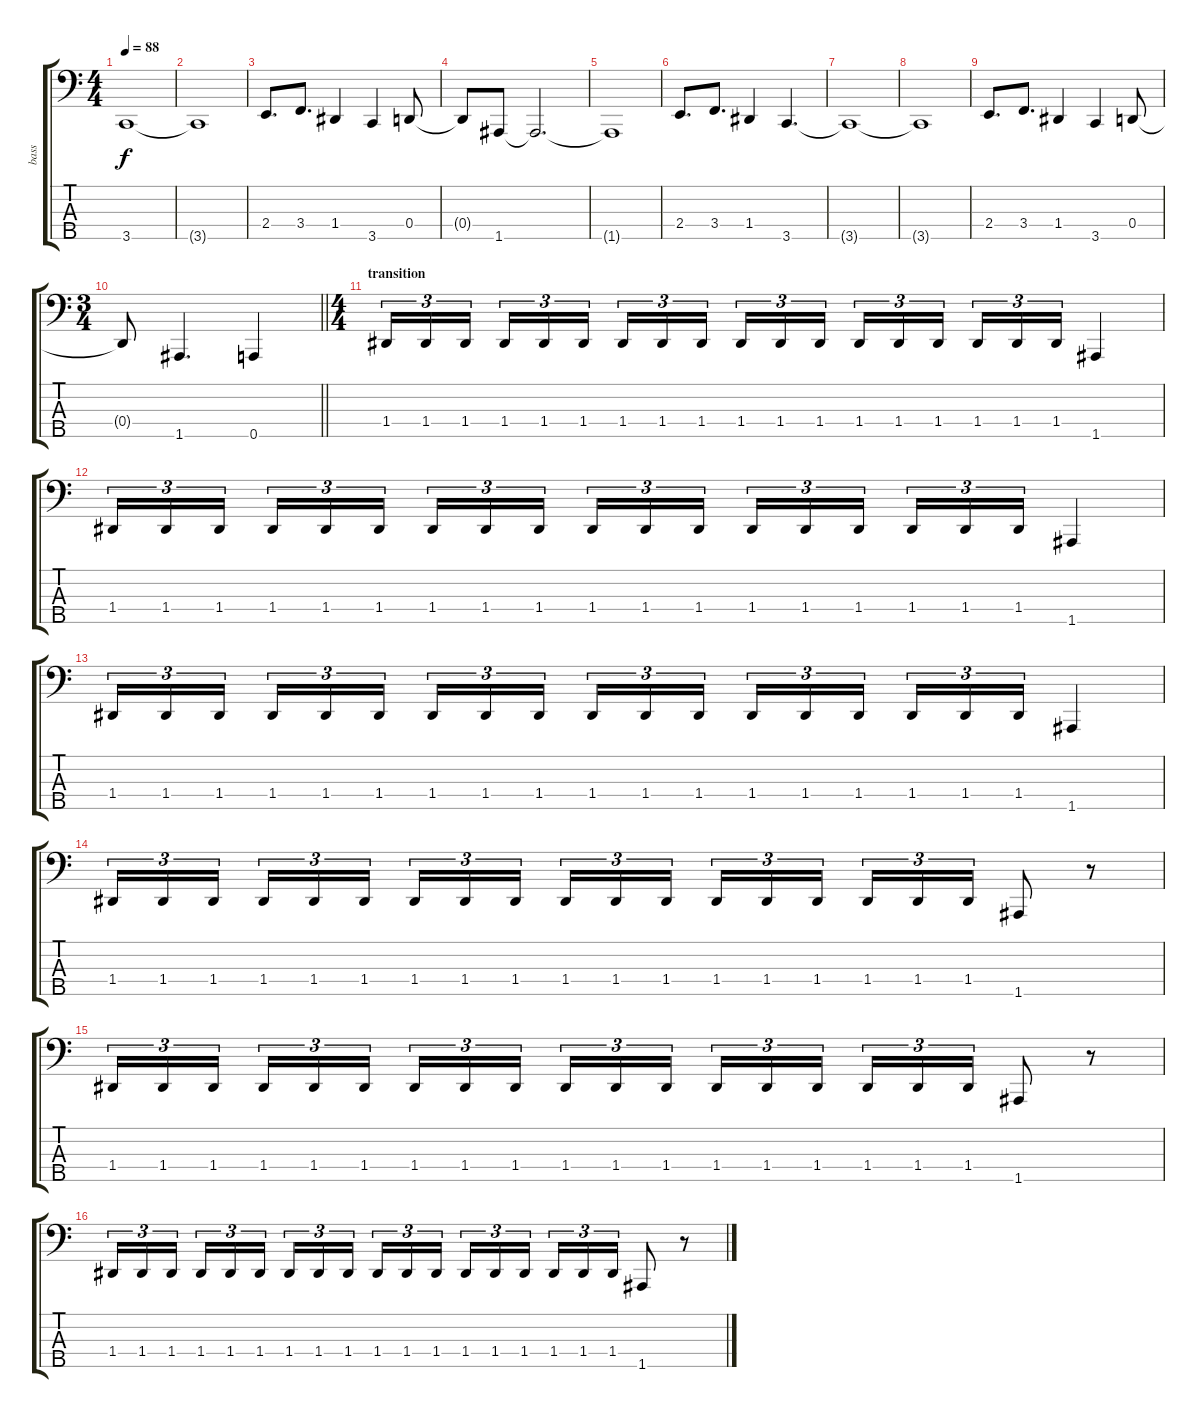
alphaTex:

\track ("bass" "bass") {instrument electricbasspick}
\staff {score tabs}
\tuning (G2 D2 A1 D1 A0) {hide}
\ts (4 4)
\tempo 88
\clef f4
\ks c
3.5{t}.1{dy f} |
3.5{t}.1 |
2.4.8{d} 3.4.8{d} 1.4.4 3.5.4 0.4.8 |
0.4{t}.8 1.5.8 1.5{t}.2{d} |
1.5{t}.1 |
2.4.8{d} 3.4.8{d} 1.4.4 3.5.4{d} |
3.5{t}.1 |
3.5{t}.1 |
2.4.8{d} 3.4.8{d} 1.4.4 3.5.4 0.4.8 |
\ts (3 4)
\barLineRight lightlight
0.4{t}.8 1.5.4{d} 0.5.4 |
\ts (4 4)
\section ("" "transition")
1.4.16{tu (3 2)} 1.4.16{tu (3 2)} 1.4.16{tu (3 2) beam splitsecondary} 1.4.16{tu (3 2)} 1.4.16{tu (3 2)} 1.4.16{tu (3 2)} 1.4.16{tu (3 2)} 1.4.16{tu (3 2)} 1.4.16{tu (3 2) beam splitsecondary} 1.4.16{tu (3 2)} 1.4.16{tu (3 2)} 1.4.16{tu (3 2)} 1.4.16{tu (3 2)} 1.4.16{tu (3 2)} 1.4.16{tu (3 2) beam splitsecondary} 1.4.16{tu (3 2)} 1.4.16{tu (3 2)} 1.4.16{tu (3 2)} 1.5.4 |
1.4.16{tu (3 2)} 1.4.16{tu (3 2)} 1.4.16{tu (3 2) beam splitsecondary} 1.4.16{tu (3 2)} 1.4.16{tu (3 2)} 1.4.16{tu (3 2)} 1.4.16{tu (3 2)} 1.4.16{tu (3 2)} 1.4.16{tu (3 2) beam splitsecondary} 1.4.16{tu (3 2)} 1.4.16{tu (3 2)} 1.4.16{tu (3 2)} 1.4.16{tu (3 2)} 1.4.16{tu (3 2)} 1.4.16{tu (3 2) beam splitsecondary} 1.4.16{tu (3 2)} 1.4.16{tu (3 2)} 1.4.16{tu (3 2)} 1.5.4 |
1.4.16{tu (3 2)} 1.4.16{tu (3 2)} 1.4.16{tu (3 2) beam splitsecondary} 1.4.16{tu (3 2)} 1.4.16{tu (3 2)} 1.4.16{tu (3 2)} 1.4.16{tu (3 2)} 1.4.16{tu (3 2)} 1.4.16{tu (3 2) beam splitsecondary} 1.4.16{tu (3 2)} 1.4.16{tu (3 2)} 1.4.16{tu (3 2)} 1.4.16{tu (3 2)} 1.4.16{tu (3 2)} 1.4.16{tu (3 2) beam splitsecondary} 1.4.16{tu (3 2)} 1.4.16{tu (3 2)} 1.4.16{tu (3 2)} 1.5.4 |
1.4.16{tu (3 2)} 1.4.16{tu (3 2)} 1.4.16{tu (3 2) beam splitsecondary} 1.4.16{tu (3 2)} 1.4.16{tu (3 2)} 1.4.16{tu (3 2)} 1.4.16{tu (3 2)} 1.4.16{tu (3 2)} 1.4.16{tu (3 2) beam splitsecondary} 1.4.16{tu (3 2)} 1.4.16{tu (3 2)} 1.4.16{tu (3 2)} 1.4.16{tu (3 2)} 1.4.16{tu (3 2)} 1.4.16{tu (3 2) beam splitsecondary} 1.4.16{tu (3 2)} 1.4.16{tu (3 2)} 1.4.16{tu (3 2)} 1.5.8 r.8 |
1.4.16{tu (3 2)} 1.4.16{tu (3 2)} 1.4.16{tu (3 2) beam splitsecondary} 1.4.16{tu (3 2)} 1.4.16{tu (3 2)} 1.4.16{tu (3 2)} 1.4.16{tu (3 2)} 1.4.16{tu (3 2)} 1.4.16{tu (3 2) beam splitsecondary} 1.4.16{tu (3 2)} 1.4.16{tu (3 2)} 1.4.16{tu (3 2)} 1.4.16{tu (3 2)} 1.4.16{tu (3 2)} 1.4.16{tu (3 2) beam splitsecondary} 1.4.16{tu (3 2)} 1.4.16{tu (3 2)} 1.4.16{tu (3 2)} 1.5.8 r.8 |
1.4.16{tu (3 2)} 1.4.16{tu (3 2)} 1.4.16{tu (3 2) beam splitsecondary} 1.4.16{tu (3 2)} 1.4.16{tu (3 2)} 1.4.16{tu (3 2)} 1.4.16{tu (3 2)} 1.4.16{tu (3 2)} 1.4.16{tu (3 2) beam splitsecondary} 1.4.16{tu (3 2)} 1.4.16{tu (3 2)} 1.4.16{tu (3 2)} 1.4.16{tu (3 2)} 1.4.16{tu (3 2)} 1.4.16{tu (3 2) beam splitsecondary} 1.4.16{tu (3 2)} 1.4.16{tu (3 2)} 1.4.16{tu (3 2)} 1.5.8 r.8
